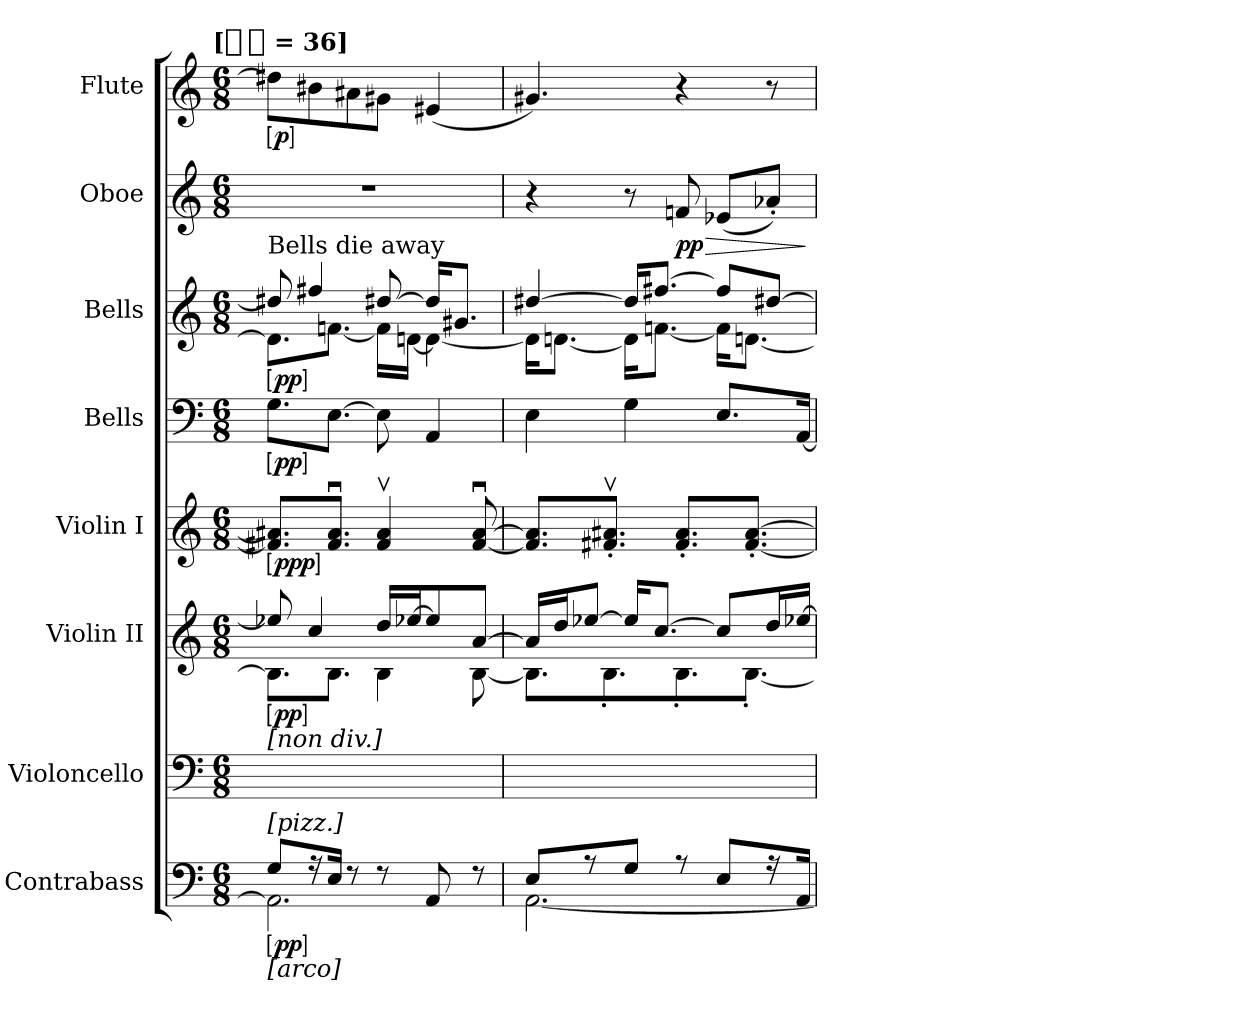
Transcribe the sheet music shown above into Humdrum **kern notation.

**kern	**dynam	**kern	**kern	**dynam	**kern	**dynam	**kern	**dynam	**kern	**dynam	**kern	**dynam	**kern	**dynam
*part8	*part8	*part7	*part6	*part6	*part5	*part5	*part4	*part4	*part3	*part3	*part2	*part2	*part1	*part1
*staff8	*staff8	*staff7	*staff6	*staff6	*staff5	*staff5	*staff4	*staff4	*staff3	*staff3	*staff2	*staff2	*staff1	*staff1
*I"Contrabass	*	*I"Violoncello	*I"Violin II	*	*I"Violin I	*	*I"Bells	*	*I"Bells	*	*I"Oboe	*	*I"Flute	*
*I'Cb.	*	*I'Vc.	*I'Vln. II	*	*I'Vln. I	*	*	*	*	*	*I'Ob.	*	*I'Fl.	*
*clefF4	*	*clefF4	*clefG2	*	*clefG2	*	*clefF4	*	*clefG2	*	*clefG2	*	*clefG2	*
*ITrd7c12	*	*	*	*	*	*	*	*	*	*	*	*	*	*
*k[]	*	*k[]	*k[]	*	*k[]	*	*k[]	*	*k[]	*	*k[]	*	*k[]	*
*C:	*	*C:	*C:	*	*C:	*	*C:	*	*C:	*	*C:	*	*C:	*
!!LO:TX:omd:t=[[quarter-dot] = 36]
*M6/8	*	*M6/8	*M6/8	*	*M6/8	*	*M6/8	*	*M6/8	*	*M6/8	*	*M6/8	*
*MM54	*	*MM54	*MM54	*	*MM54	*	*MM54	*	*MM54	*	*MM54	*	*MM54	*
=1	=1	=1	=1	=1	=1	=1	=1	=1	=1	=1	=1	=1	=1	=1
*^	*	*	*^	*	*	*	*	*	*^	*	*	*	*	*
!	!	!	!	!	!	!	!	!	!	!	!LO:TX:a:t=Bells die away	!	!	!	!	!	!
!	!	!	!LO:TX:a:t=[non div.]	!	!	!	!	!	!	!	!	!	!	!	!	!	!
!LO:TX:b:t=[arco]	!	!	!	!	!	!	!	!	!	!	!	!	!	!	!	!	!
!LO:TX:a:t=[pizz.]	!	!	!	!	!	!	!	!	!	!	!	!	!	!	!	!	!
!	!	!LO:DY:ed=brack	!	!	!	!LO:DY:ed=brack	!	!LO:DY:ed=brack	!	!LO:DY:ed=brack	!	!	!LO:DY:ed=brack	!	!	!	!LO:DY:ed=brack
8GGL	2.AAA]	pp	2.ryy	8ee-X]	8.BiL]	pp	8.f#Xi] 8.a#X]L	ppp	8.GL	pp	8dd#X]	8.dnjL]	pp	4%3r	.	8dd#X\L]	p
16r	.	.	.	4cc	.	.	.	.	.	.	4ff#X	.	.	.	.	8b#X	.
16EEJk	.	.	.	.	8.BJ	.	8.f#u 8.a#uJ	.	[8.EJ	.	.	[8.fnJ	.	.	.	.	.
8r	.	.	.	.	.	.	.	.	.	.	.	.	.	.	.	8a#X	.
8r	.	.	.	16ddLL	4B	.	4f#v 4a#v	.	8E]	.	[8dd#X	16fLL]	.	.	.	8g#XiJ	.
.	.	.	.	[16ee-XJ	.	.	.	.	.	.	.	[16dnJJ	.	.	.	.	.
8AAA	.	.	.	8ee-]	.	.	.	.	4AA	.	16dd#KL]	4d_	.	.	.	(4e#X	.
.	.	.	.	.	.	.	.	.	.	.	8.g#XJ	.	.	.	.	.	.
8r	.	.	.	[8aJ	[8B	.	[8f#u [8a#u	.	.	.	.	.	.	.	.	.	.
=2	=2	=2	=2	=2	=2	=2	=2	=2	=2	=2	=2	=2	=2	=2	=2	=2	=2
8EEL	[2.AAA	.	2.ryy	16aLL]	8.BL]	.	8.f#] 8.a#]L	.	4E	.	[4dd#X	16dKL]	.	4r	.	4.g#X)	.
.	.	.	.	16ddJ	.	.	.	.	.	.	.	[8.dnJ	.	.	.	.	.
8r	.	.	.	[8ee-XJ	.	.	.	.	.	.	.	.	.	.	.	.	.
.	.	.	.	.	8.B'	.	8.f#X'v 8.a#X'vJ	.	.	.	.	.	.	.	.	.	.
8GGJ	.	.	.	16ee-KL]	.	.	.	.	4G	.	16dd#KL]	16dKL]	.	8r	.	.	.
.	.	.	.	[8.ccJ	.	.	.	.	.	.	[8.ff#XJ	[8.fnJ	.	.	.	.	.
!	!	!	!	!	!	!	!	!	!	!	!	!	!	!	!LO:HP:b	!	!
8r	.	.	.	.	8.B'	.	8.f#' 8.a#'L	.	.	.	.	.	.	8fn	> pp	4r	.
8EEL	.	.	.	8ccL]	.	.	.	.	8.EL	.	8ff#L]	16fKL]	.	(8e-XL	.	.	.
.	.	.	.	.	[8.B'J	.	[8.f#' [8.a#'J	.	.	.	.	[8.dnJ	.	.	.	.	.
16r	.	.	.	16ddL	.	.	.	.	.	.	[8dd#XJ	.	.	8a-X'J)	.	8r	.
16AAAJk	.	.	.	[16ee-XJJ	.	.	.	.	[16AAJk	.	.	.	.	.	.	.	.
*v	*v	*	*	*v	*v	*	*	*	*	*	*v	*v	*	*	*	*	*
.	.	.	.	.	.	.	.	.	.	.	.	]	.	.
=	=	=	=	=	=	=	=	=	=	=	=	=	=	=
*-	*-	*-	*-	*-	*-	*-	*-	*-	*-	*-	*-	*-	*-	*-
